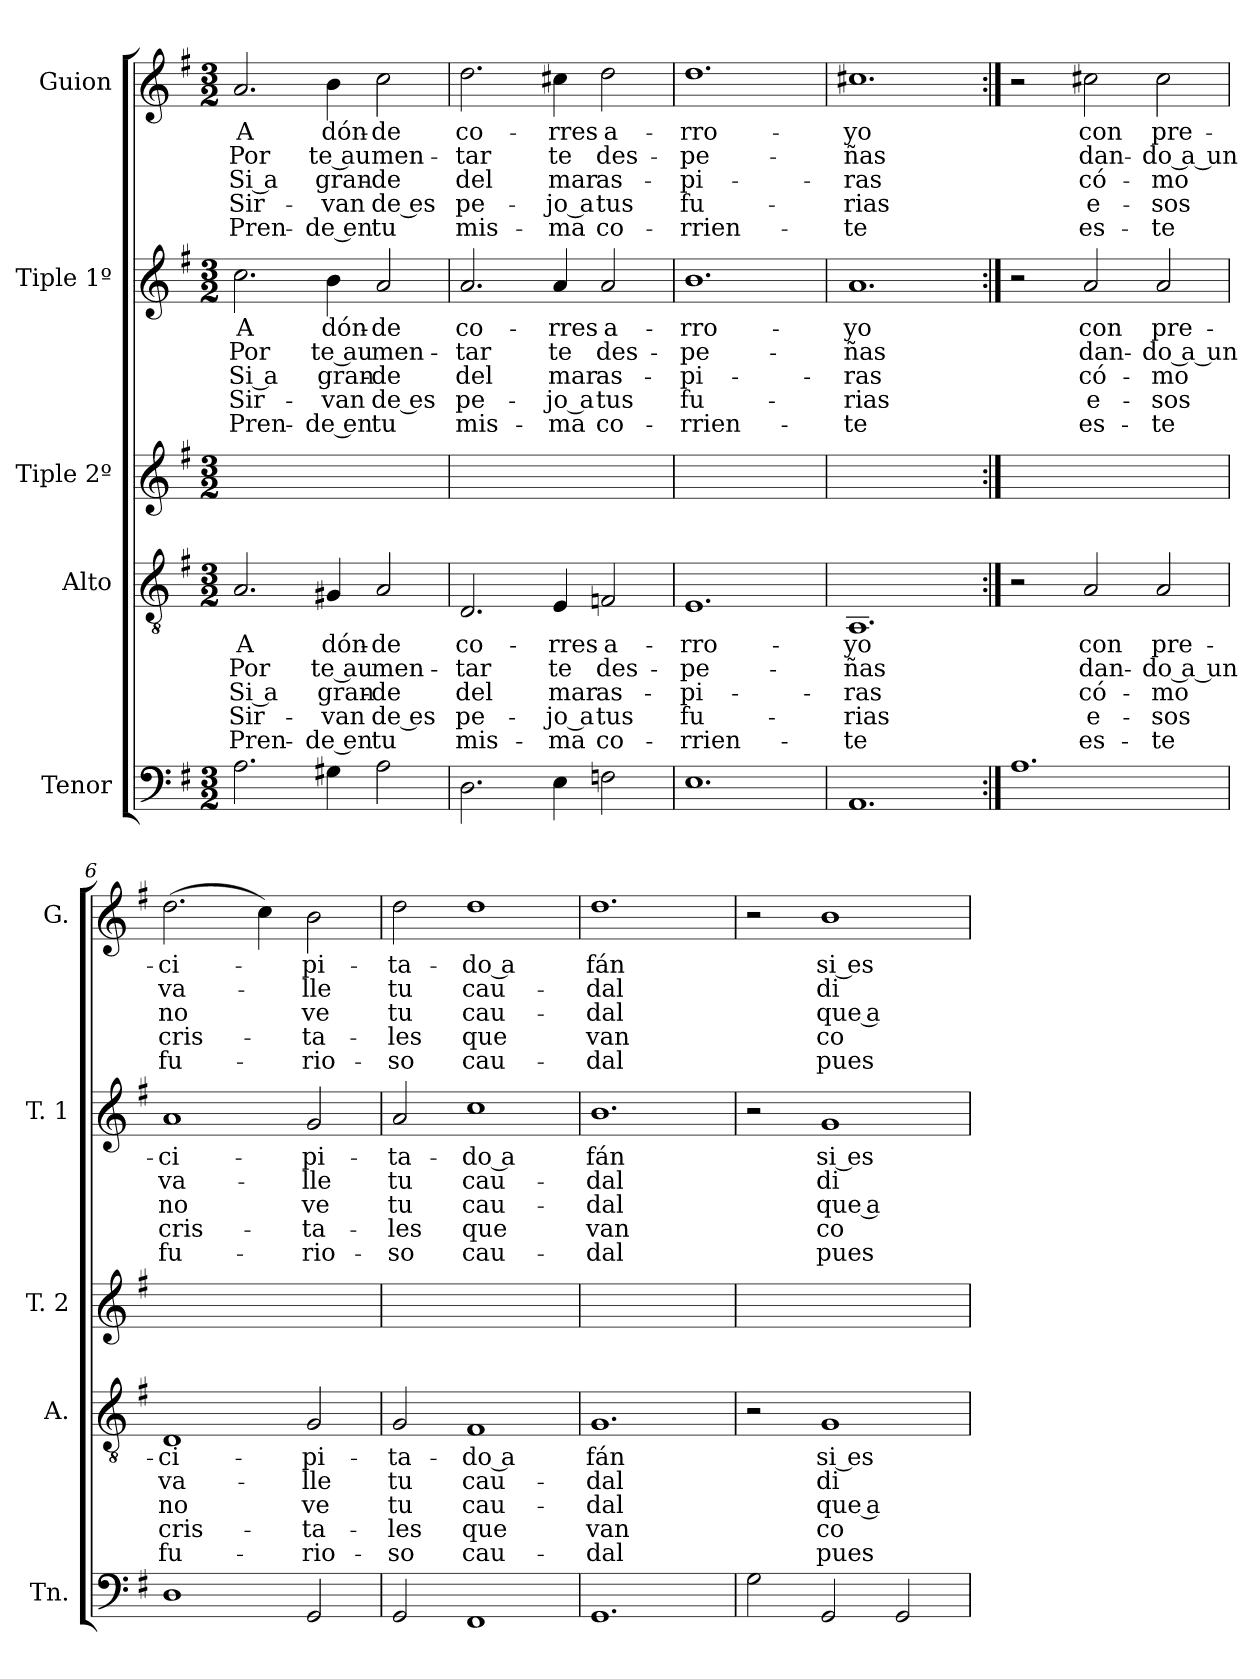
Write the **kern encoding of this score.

**kern	**kern	**text	**text	**text	**text	**text	**kern	**kern	**text	**text	**text	**text	**text	**kern	**text	**text	**text	**text	**text
*part5	*part4	*part4	*part4	*part4	*part4	*part4	*part3	*part2	*part2	*part2	*part2	*part2	*part2	*part1	*part1	*part1	*part1	*part1	*part1
*staff5	*staff4	*staff4	*staff4	*staff4	*staff4	*staff4	*staff3	*staff2	*staff2	*staff2	*staff2	*staff2	*staff2	*staff1	*staff1	*staff1	*staff1	*staff1	*staff1
*I"Tenor	*I"Alto	*	*	*	*	*	*I"Tiple 2º	*I"Tiple 1º	*	*	*	*	*	*I"Guion	*	*	*	*	*
*I'Tn.	*I'A.	*	*	*	*	*	*I'T. 2	*I'T. 1	*	*	*	*	*	*I'G.	*	*	*	*	*
*clefF4	*clefGv2	*	*	*	*	*	*clefG2	*clefG2	*	*	*	*	*	*clefG2	*	*	*	*	*
*k[f#]	*k[f#]	*	*	*	*	*	*k[f#]	*k[f#]	*	*	*	*	*	*k[f#]	*	*	*	*	*
*M3/2	*M3/2	*	*	*	*	*	*M3/2	*M3/2	*	*	*	*	*	*M3/2	*	*	*	*	*
=1	=1	=1	=1	=1	=1	=1	=1	=1	=1	=1	=1	=1	=1	=1	=1	=1	=1	=1	=1
2.A	2.A	A	Por	Si a	Sir-	Pren-	1.ryy	2.cc	A	Por	Si a	Sir-	Pren-	2.a	A	Por	Si a	Sir-	Pren-
4G#X	4G#X	dón-	te au	gran-	-van	-de en	.	4b	dón-	te au	gran-	-van	-de en	4b	dón-	te au	gran-	-van	-de en
2A	2A	-de	-men-	-de	de es	tu	.	2a	-de	-men-	-de	de es	tu	2cc	-de	-men-	-de	de es	tu
=2	=2	=2	=2	=2	=2	=2	=2	=2	=2	=2	=2	=2	=2	=2	=2	=2	=2	=2	=2
2.D	2.D	co-	-tar	del	-pe-	mis-	1.ryy	2.a	co-	-tar	del	-pe-	mis-	2.dd	co-	-tar	del	-pe-	mis-
4E	4E	-rres	te	mar	-jo a	-ma	.	4a	-rres	te	mar	-jo a	-ma	4cc#X	-rres	te	mar	-jo a	-ma
2Fn	2Fn	a-	des-	as-	tus	co-	.	2a	a-	des-	as-	tus	co-	2dd	a-	des-	as-	tus	co-
=3	=3	=3	=3	=3	=3	=3	=3	=3	=3	=3	=3	=3	=3	=3	=3	=3	=3	=3	=3
1.E	1.E	-rro-	-pe-	-pi-	fu-	-rrien-	1.ryy	1.b	-rro-	-pe-	-pi-	fu-	-rrien-	1.dd	-rro-	-pe-	-pi-	fu-	-rrien-
=4	=4	=4	=4	=4	=4	=4	=4	=4	=4	=4	=4	=4	=4	=4	=4	=4	=4	=4	=4
1.AA	1.AA	-yo	-ñas	-ras	-rias	-te	1.ryy	1.a	-yo	-ñas	-ras	-rias	-te	1.cc#X	-yo	-ñas	-ras	-rias	-te
=5:|!	=5:|!	=5:|!	=5:|!	=5:|!	=5:|!	=5:|!	=5:|!	=5:|!	=5:|!	=5:|!	=5:|!	=5:|!	=5:|!	=5:|!	=5:|!	=5:|!	=5:|!	=5:|!	=5:|!
1.A	2r	.	.	.	.	.	1.ryy	2r	.	.	.	.	.	2r	.	.	.	.	.
.	2A	con	dan-	có-	e-	es-	.	2a	con	dan-	có-	e-	es-	2cc#X	con	dan-	có-	e-	es-
.	2A	pre-	-do a un	-mo	-sos	-te	.	2a	pre-	-do a un	-mo	-sos	-te	2cc#	pre-	-do a un	-mo	-sos	-te
=6	=6	=6	=6	=6	=6	=6	=6	=6	=6	=6	=6	=6	=6	=6	=6	=6	=6	=6	=6
1D	1D	-ci-	va-	no	cris-	fu-	1.ryy	1a	-ci-	va-	no	cris-	fu-	(2.dd	-ci-	va-	no	cris-	fu-
.	.	.	.	.	.	.	.	.	.	.	.	.	.	4cc)	.	.	.	.	.
2GG	2G	-pi-	-lle	ve	-ta-	-rio-	.	2g	-pi-	-lle	ve	-ta-	-rio-	2b	-pi-	-lle	ve	-ta-	-rio-
=7	=7	=7	=7	=7	=7	=7	=7	=7	=7	=7	=7	=7	=7	=7	=7	=7	=7	=7	=7
2GG	2G	-ta-	-tu	tu	-les	-so	1.ryy	2a	-ta-	-tu	tu	-les	-so	2dd	-ta-	tu	tu	-les	-so
1FF#	1F#	-do a	cau-	cau-	que	cau-	.	1cc	-do a	cau-	cau-	que	cau-	1dd	-do a	cau-	cau-	que	cau-
=8	=8	=8	=8	=8	=8	=8	=8	=8	=8	=8	=8	=8	=8	=8	=8	=8	=8	=8	=8
1.GG	1.G	-fán	-dal	-dal	van	-dal	1.ryy	1.b	-fán	-dal	-dal	van	-dal	1.dd	-fán	-dal	-dal	van	-dal
=9	=9	=9	=9	=9	=9	=9	=9	=9	=9	=9	=9	=9	=9	=9	=9	=9	=9	=9	=9
2G	2r	.	.	.	.	.	1.ryy	2r	.	.	.	.	.	2r	.	.	.	.	.
2GG	1G	si es	di-	que a	co-	pues	.	1g	si es	di-	que a	co-	pues	1b	si es	di-	que a	co-	pues
2GG	.	.	.	.	.	.	.	.	.	.	.	.	.	.	.	.	.	.	.
=	=	=	=	=	=	=	=	=	=	=	=	=	=	=	=	=	=	=	=
*-	*-	*-	*-	*-	*-	*-	*-	*-	*-	*-	*-	*-	*-	*-	*-	*-	*-	*-	*-
